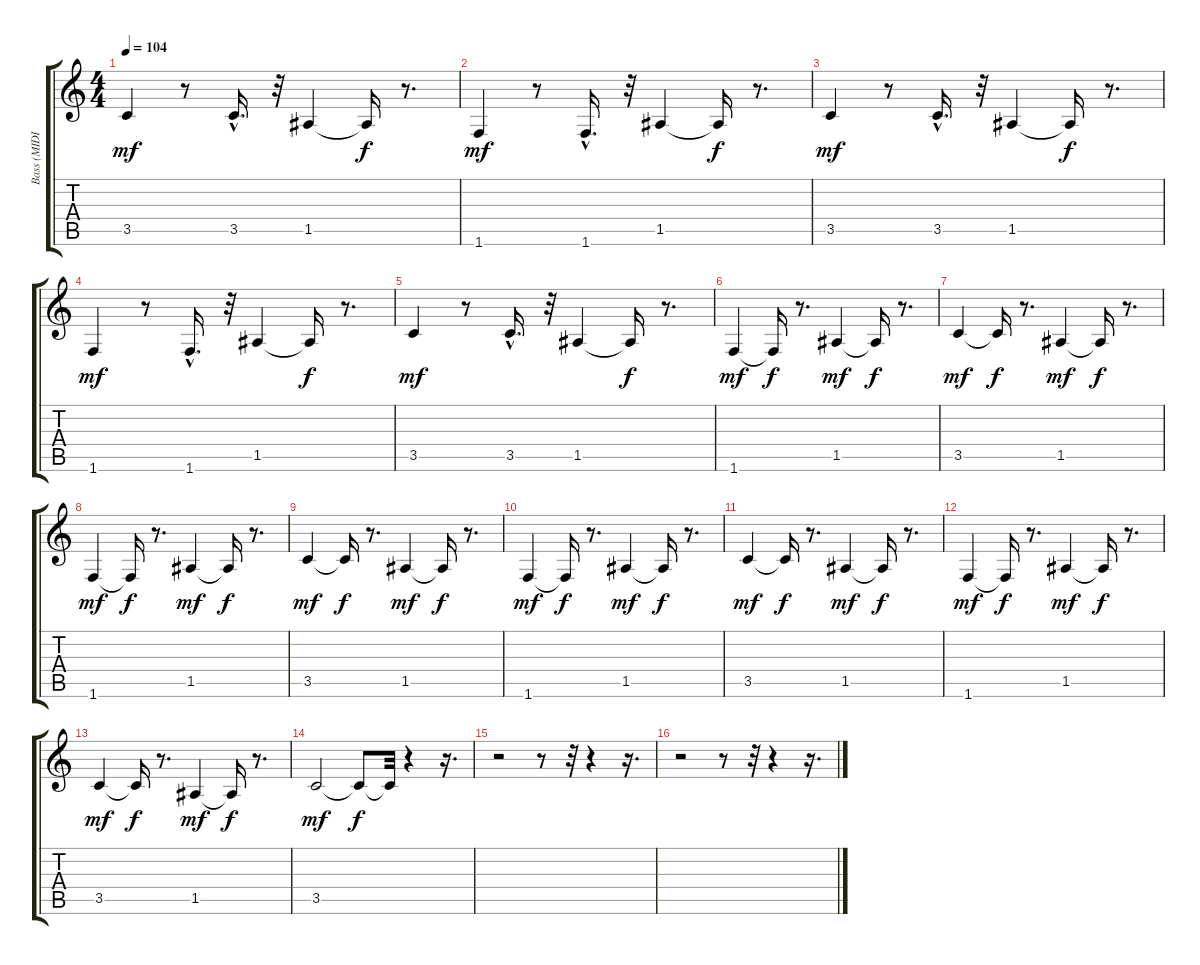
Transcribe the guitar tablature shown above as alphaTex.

\track ("Bass (MIDI)" "Bass (MIDI") {instrument electricbassfinger}
\staff {score tabs}
\tuning (E4 B3 G3 D3 A2 E2) {hide}
\ts (4 4)
\tempo 104
\clef g2
\ks c
3.5.4{dy mf} r.8 3.5{hac}.16{d} r.32 1.5.4 1.5{t}.16{dy f} r.8{d} |
1.6.4{dy mf} r.8 1.6{hac}.16{d} r.32 1.5.4 1.5{t}.16{dy f} r.8{d} |
3.5.4{dy mf} r.8 3.5{hac}.16{d} r.32 1.5.4 1.5{t}.16{dy f} r.8{d} |
1.6.4{dy mf} r.8 1.6{hac}.16{d} r.32 1.5.4 1.5{t}.16{dy f} r.8{d} |
3.5.4{dy mf} r.8 3.5{hac}.16{d} r.32 1.5.4 1.5{t}.16{dy f} r.8{d} |
1.6.4{dy mf} 1.6{t}.16{dy f} r.8{d} 1.5.4{dy mf} 1.5{t}.16{dy f} r.8{d} |
3.5.4{dy mf} 3.5{t}.16{dy f} r.8{d} 1.5.4{dy mf} 1.5{t}.16{dy f} r.8{d} |
1.6.4{dy mf} 1.6{t}.16{dy f} r.8{d} 1.5.4{dy mf} 1.5{t}.16{dy f} r.8{d} |
3.5.4{dy mf} 3.5{t}.16{dy f} r.8{d} 1.5.4{dy mf} 1.5{t}.16{dy f} r.8{d} |
1.6.4{dy mf} 1.6{t}.16{dy f} r.8{d} 1.5.4{dy mf} 1.5{t}.16{dy f} r.8{d} |
3.5.4{dy mf} 3.5{t}.16{dy f} r.8{d} 1.5.4{dy mf} 1.5{t}.16{dy f} r.8{d} |
1.6.4{dy mf} 1.6{t}.16{dy f} r.8{d} 1.5.4{dy mf} 1.5{t}.16{dy f} r.8{d} |
3.5.4{dy mf} 3.5{t}.16{dy f} r.8{d} 1.5.4{dy mf} 1.5{t}.16{dy f} r.8{d} |
3.5.2{dy mf} 3.5{t}.8{dy f} 3.5{t}.32 r.4 r.16{d} |
r.2 r.8 r.32 r.4 r.16{d} |
r.2 r.8 r.32 r.4 r.16{d}
